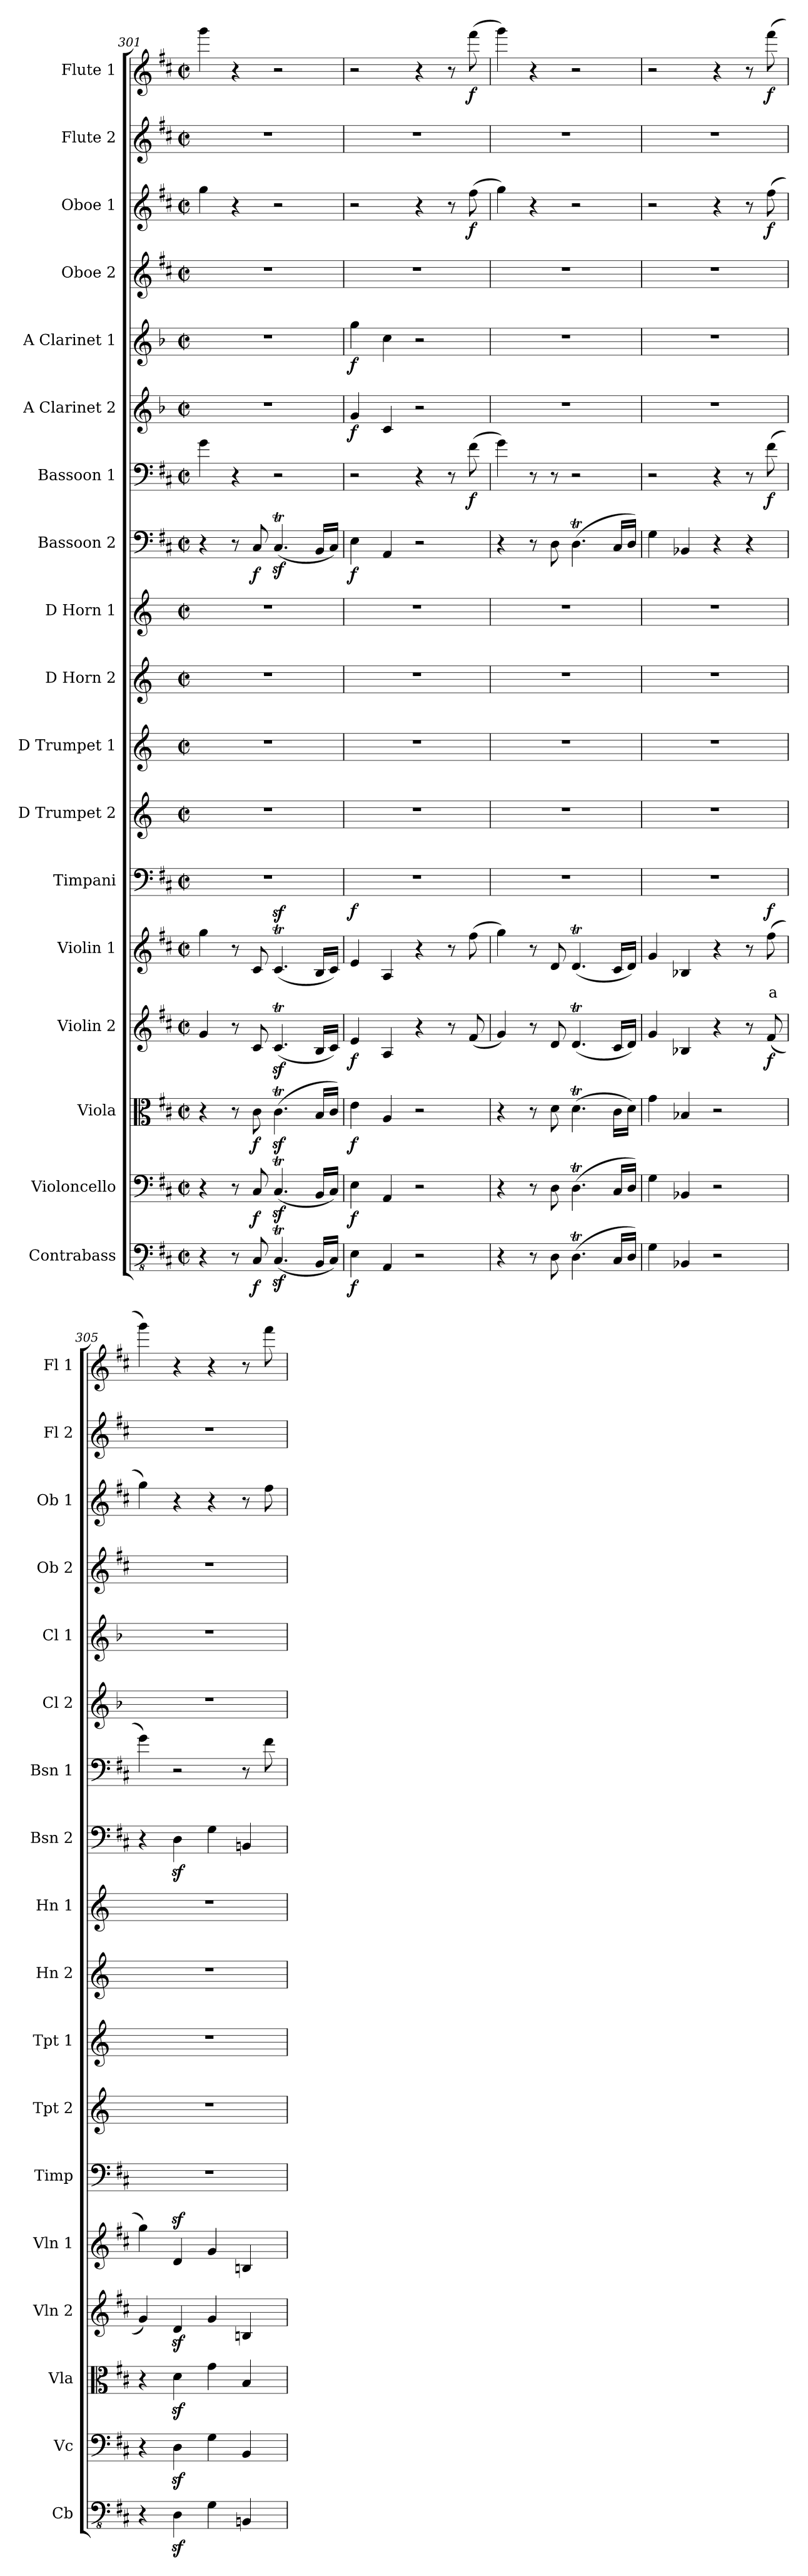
**kern	**dynam	**kern	**dynam	**kern	**dynam	**kern	**dynam	**kern	**text	**dynam	**kern	**kern	**kern	**kern	**kern	**kern	**dynam	**kern	**dynam	**kern	**dynam	**kern	**dynam	**kern	**kern	**dynam	**kern	**kern	**dynam
*part18	*part18	*part17	*part17	*part16	*part16	*part15	*part15	*part14	*part14	*part14	*part13	*part12	*part11	*part10	*part9	*part8	*part8	*part7	*part7	*part6	*part6	*part5	*part5	*part4	*part3	*part3	*part2	*part1	*part1
*staff18	*staff18	*staff17	*staff17	*staff16	*staff16	*staff15	*staff15	*staff14	*staff14	*staff14	*staff13	*staff12	*staff11	*staff10	*staff9	*staff8	*staff8	*staff7	*staff7	*staff6	*staff6	*staff5	*staff5	*staff4	*staff3	*staff3	*staff2	*staff1	*staff1
*I"Contrabass	*	*I"Violoncello	*	*I"Viola	*	*I"Violin 2	*	*I"Violin 1	*	*	*I"Timpani	*I"D Trumpet 2	*I"D Trumpet 1	*I"D Horn 2	*I"D Horn 1	*I"Bassoon 2	*	*I"Bassoon 1	*	*I"A Clarinet 2	*	*I"A Clarinet 1	*	*I"Oboe 2	*I"Oboe 1	*	*I"Flute 2	*I"Flute 1	*
*I'Cb	*	*I'Vc	*	*I'Vla	*	*I'Vln 2	*	*I'Vln 1	*	*	*I'Timp	*I'Tpt 2	*I'Tpt 1	*I'Hn 2	*I'Hn 1	*I'Bsn 2	*	*I'Bsn 1	*	*I'Cl 2	*	*I'Cl 1	*	*I'Ob 2	*I'Ob 1	*	*I'Fl 2	*I'Fl 1	*
*clefFv4	*	*clefF4	*	*clefC3	*	*clefG2	*	*clefG2	*	*	*clefF4	*clefG2	*clefG2	*clefG2	*clefG2	*clefF4	*	*clefF4	*	*clefG2	*	*clefG2	*	*clefG2	*clefG2	*	*clefG2	*clefG2	*
*	*	*	*	*	*	*	*	*	*	*	*	*ITrd-1c-2	*ITrd-1c-2	*ITrd6c10	*ITrd6c10	*	*	*	*	*ITrd2c3	*	*ITrd2c3	*	*	*	*	*	*	*
*k[f#c#]	*	*k[f#c#]	*	*k[f#c#]	*	*k[f#c#]	*	*k[f#c#]	*	*	*k[f#c#]	*k[f#c#]	*k[f#c#]	*k[f#c#]	*k[f#c#]	*k[f#c#]	*	*k[f#c#]	*	*k[f#c#]	*	*k[f#c#]	*	*k[f#c#]	*k[f#c#]	*	*k[f#c#]	*k[f#c#]	*
*M2/2	*	*M2/2	*	*M2/2	*	*M2/2	*	*M2/2	*	*	*M2/2	*M2/2	*M2/2	*M2/2	*M2/2	*M2/2	*	*M2/2	*	*M2/2	*	*M2/2	*	*M2/2	*M2/2	*	*M2/2	*M2/2	*
*met(c|)	*	*met(c|)	*	*met(c|)	*	*met(c|)	*	*met(c|)	*	*	*met(c|)	*met(c|)	*met(c|)	*met(c|)	*met(c|)	*met(c|)	*	*met(c|)	*	*met(c|)	*	*met(c|)	*	*met(c|)	*met(c|)	*	*met(c|)	*met(c|)	*
=301	=301	=301	=301	=301	=301	=301	=301	=301	=301	=301	=301	=301	=301	=301	=301	=301	=301	=301	=301	=301	=301	=301	=301	=301	=301	=301	=301	=301	=301
4r	.	4r	.	4r	.	4g/	.	4gg\	.	.	1r	1r	1r	1r	1r	4r	.	4g\	.	1r	.	1r	.	1r	4gg\	.	1r	4ggg\	.
8r	.	8r	.	8r	.	8r	.	8r	.	.	.	.	.	.	.	8r	.	4r	.	.	.	.	.	.	4r	.	.	4r	.
!	!LO:DY:b	!	!LO:DY:b	!	!LO:DY:b	!	!	!	!	!	!	!	!	!	!	!	!LO:DY:b	!	!	!	!	!	!	!	!	!	!	!	!
8CC#/	f	8C#/	f	8c#\	f	8c#/	.	8c#/	.	.	.	.	.	.	.	8C#/	f	.	.	.	.	.	.	.	.	.	.	.	.
(4.CC#z<t/	.	(4.C#z<t/	.	(4.c#z<t\	.	(4.c#z<t/	.	(4.c#z<t/	.	.	.	.	.	.	.	(4.C#z<t/	.	2r	.	.	.	.	.	.	2r	.	.	2r	.
16BBB/LL	.	16BB/LL	.	16B/LL	.	16B/LL	.	16B/LL	.	.	.	.	.	.	.	16BB/LL	.	.	.	.	.	.	.	.	.	.	.	.	.
16CC#/JJ)	.	16C#/JJ)	.	16c#/JJ)	.	16c#/JJ)	.	16c#/JJ)	.	.	.	.	.	.	.	16C#/JJ)	.	.	.	.	.	.	.	.	.	.	.	.	.
=302	=302	=302	=302	=302	=302	=302	=302	=302	=302	=302	=302	=302	=302	=302	=302	=302	=302	=302	=302	=302	=302	=302	=302	=302	=302	=302	=302	=302	=302
!	!LO:DY:b	!	!LO:DY:b	!	!LO:DY:b	!	!LO:DY:b	!	!	!LO:DY:b	!	!	!	!	!	!	!LO:DY:b	!	!	!	!LO:DY:b	!	!LO:DY:b	!	!	!	!	!	!
4EE\	f	4E\	f	4e\	f	4e/	f	4e/	.	f	1r	1r	1r	1r	1r	4E\	f	2r	.	4e/	f	4ee\	f	1r	2r	.	1r	2r	.
4AAA/	.	4AA/	.	4A/	.	4A/	.	4A/	.	.	.	.	.	.	.	4AA/	.	.	.	4A/	.	4a\	.	.	.	.	.	.	.
2r	.	2r	.	2r	.	4r	.	4r	.	.	.	.	.	.	.	2r	.	4r	.	2r	.	2r	.	.	4r	.	.	4r	.
.	.	.	.	.	.	8r	.	8r	.	.	.	.	.	.	.	.	.	8r	.	.	.	.	.	.	8r	.	.	8r	.
!	!	!	!	!	!	!	!	!	!	!	!	!	!	!	!	!	!	!	!LO:DY:b	!	!	!	!	!	!	!LO:DY:b	!	!	!LO:DY:b
.	.	.	.	.	.	(8f#/	.	(8ff#\	.	.	.	.	.	.	.	.	.	(8f#\	f	.	.	.	.	.	(8ff#\	f	.	(8fff#\	f
=303	=303	=303	=303	=303	=303	=303	=303	=303	=303	=303	=303	=303	=303	=303	=303	=303	=303	=303	=303	=303	=303	=303	=303	=303	=303	=303	=303	=303	=303
4r	.	4r	.	4r	.	4g/)	.	4gg\)	.	.	1r	1r	1r	1r	1r	4r	.	4g\)	.	1r	.	1r	.	1r	4gg\)	.	1r	4ggg\)	.
8r	.	8r	.	8r	.	8r	.	8r	.	.	.	.	.	.	.	8r	.	8r	.	.	.	.	.	.	4r	.	.	4r	.
8DD\	.	8D\	.	8d\	.	8d/	.	8d/	.	.	.	.	.	.	.	8D\	.	8r	.	.	.	.	.	.	.	.	.	.	.
(4.DDT\	.	(4.DT\	.	(4.dT\	.	(4.dT/	.	(4.dT/	.	.	.	.	.	.	.	(4.DT\	.	2r	.	.	.	.	.	.	2r	.	.	2r	.
16CC#/LL	.	16C#/LL	.	16c#\LL	.	16c#/LL	.	16c#/LL	.	.	.	.	.	.	.	16C#/LL	.	.	.	.	.	.	.	.	.	.	.	.	.
16DD/JJ)	.	16D/JJ)	.	16d\JJ)	.	16d/JJ)	.	16d/JJ)	.	.	.	.	.	.	.	16D/JJ)	.	.	.	.	.	.	.	.	.	.	.	.	.
=304	=304	=304	=304	=304	=304	=304	=304	=304	=304	=304	=304	=304	=304	=304	=304	=304	=304	=304	=304	=304	=304	=304	=304	=304	=304	=304	=304	=304	=304
4GG\	.	4G\	.	4g\	.	4g/	.	4g/	.	.	1r	1r	1r	1r	1r	4G\	.	2r	.	1r	.	1r	.	1r	2r	.	1r	2r	.
4BBB-X/	.	4BB-X/	.	4B-X/	.	4B-X/	.	4B-X/	.	.	.	.	.	.	.	4BB-X/	.	.	.	.	.	.	.	.	.	.	.	.	.
2r	.	2r	.	2r	.	4r	.	4r	.	.	.	.	.	.	.	4r	.	4r	.	.	.	.	.	.	4r	.	.	4r	.
.	.	.	.	.	.	8r	.	8r	.	.	.	.	.	.	.	4r	.	8r	.	.	.	.	.	.	8r	.	.	8r	.
!	!	!	!	!	!	!	!LO:DY:b	!	!LO:LY:b:color=#FF0000	!LO:DY:b	!	!	!	!	!	!	!	!	!LO:DY:b	!	!	!	!	!	!	!LO:DY:b	!	!	!LO:DY:b
.	.	.	.	.	.	(8f#/	f	(8ff#\	a	f	.	.	.	.	.	.	.	(8f#\	f	.	.	.	.	.	(8ff#\	f	.	(8fff#\	f
=305	=305	=305	=305	=305	=305	=305	=305	=305	=305	=305	=305	=305	=305	=305	=305	=305	=305	=305	=305	=305	=305	=305	=305	=305	=305	=305	=305	=305	=305
4r	.	4r	.	4r	.	4g/)	.	4gg\)	.	.	1r	1r	1r	1r	1r	4r	.	4g\)	.	1r	.	1r	.	1r	4gg\)	.	1r	4ggg\)	.
4DDz<\	.	4Dz<\	.	4dz<\	.	4dz</	.	4dz</	.	.	.	.	.	.	.	4Dz<\	.	2r	.	.	.	.	.	.	4r	.	.	4r	.
4GG\	.	4G\	.	4g\	.	4g/	.	4g/	.	.	.	.	.	.	.	4G\	.	.	.	.	.	.	.	.	4r	.	.	4r	.
4BBBn/	.	4BB/	.	4B/	.	4Bn/	.	4Bn/	.	.	.	.	.	.	.	4BBn/	.	8r	.	.	.	.	.	.	8r	.	.	8r	.
.	.	.	.	.	.	.	.	.	.	.	.	.	.	.	.	.	.	8f#\	.	.	.	.	.	.	8ff#\	.	.	8fff#\	.
=	=	=	=	=	=	=	=	=	=	=	=	=	=	=	=	=	=	=	=	=	=	=	=	=	=	=	=	=	=
*-	*-	*-	*-	*-	*-	*-	*-	*-	*-	*-	*-	*-	*-	*-	*-	*-	*-	*-	*-	*-	*-	*-	*-	*-	*-	*-	*-	*-	*-
